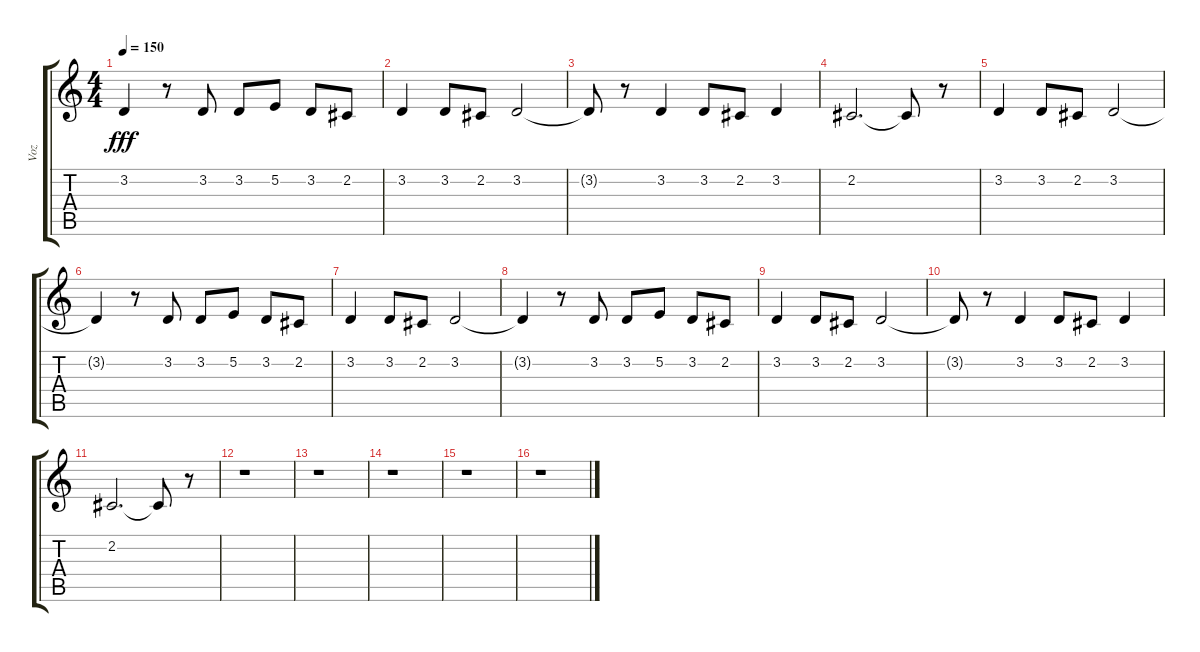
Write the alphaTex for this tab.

\track ("Voz" "Voz") {instrument oboe}
\staff {score tabs}
\tuning (E4 B3 G3 D3 A2 E2) {hide}
\ts (4 4)
\tempo 150
\clef g2
\ks c
3.2{t}.4{dy fff} r.8 3.2.8 3.2.8 5.2.8 3.2.8 2.2.8 |
3.2.4 3.2.8 2.2.8 3.2.2 |
3.2{t}.8 r.8 3.2.4 3.2.8 2.2.8 3.2.4 |
2.2.2{d} 2.2{t}.8 r.8 |
3.2.4 3.2.8 2.2.8 3.2.2 |
3.2{t}.4 r.8 3.2.8 3.2.8 5.2.8 3.2.8 2.2.8 |
3.2.4 3.2.8 2.2.8 3.2.2 |
3.2{t}.4 r.8 3.2.8 3.2.8 5.2.8 3.2.8 2.2.8 |
3.2.4 3.2.8 2.2.8 3.2.2 |
3.2{t}.8 r.8 3.2.4 3.2.8 2.2.8 3.2.4 |
2.2.2{d} 2.2{t}.8 r.8 |
r.1 |
r.1 |
r.1 |
r.1 |
r.1
